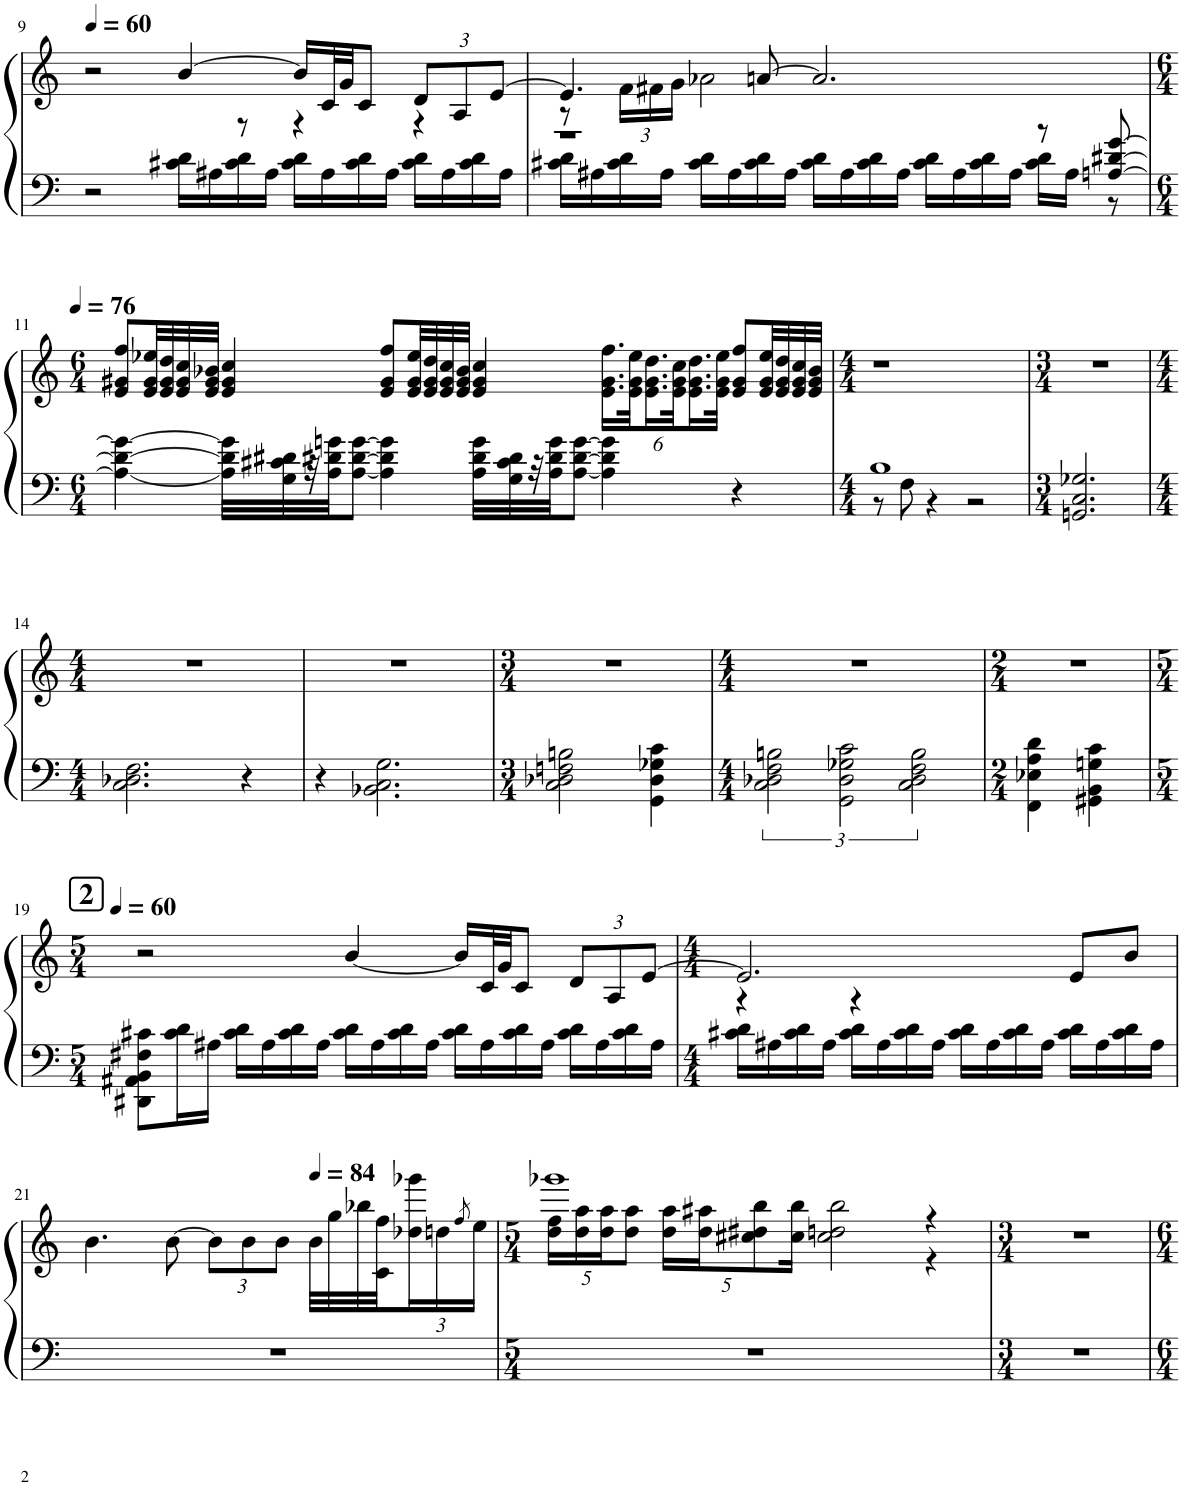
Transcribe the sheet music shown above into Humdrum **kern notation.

**kern	**kern
*part1	*part1
*staff2	*staff1
*I"Piano	*
*I'Pno.	*
!!LO:PB:g=z
*clefF4	*clefG2
*k[]	*k[]
*M5/4	*M5/4
*MM60	*MM60
=9	=9
*	*^
2r	2r	8ryy
*	*v	*v
16c#X\ 16d\LL	[4b/
16A#X\	.
*	*^
16c#\ 16d\	.	8r
16A#\JJ	.	.
16c#\ 16d\LL	16b/LL]	4r
16A#\	32c/L	.
.	32g/JJ	.
16c#\ 16d\	8c/J	.
16A#\JJ	.	.
*	*Xbrackettup	*
16c#\ 16d\LL	12d/L	4r
16A#\	.	.
.	12A/	.
16c#\ 16d\	.	.
.	[12e/J	.
16A#\JJ	.	.
=10	=10	=10
*^	*	*
1r	16c#X\ 16d\LL	4.e/]	8r
.	16A#X\	.	.
.	16c#\ 16d\	.	24f\LL
.	.	.	24f#X\
.	16A#\JJ	.	.
.	.	.	24g\JJ
.	16c#\ 16d\LL	.	2a-X\
.	16A#\	.	.
.	16c#\ 16d\	[8an/	.
.	16A#\JJ	.	.
.	16c#\ 16d\LL	2.a/]	.
.	16A#\	.	.
.	16c#\ 16d\	.	.
.	16A#\JJ	.	.
.	16c#\ 16d\LL	.	2ryy
.	16A#\	.	.
.	16c#\ 16d\	.	.
.	16A#\JJ	.	.
8r	16c#\ 16d\LL	.	.
.	16A#\JJ	.	.
[8An/ [8d#X/ [8g/	8r	.	.
*v	*v	*	*
*	*v	*v
!!LO:LB:g=z
=11	=11
*M6/4	*M6/4
*	*MM76
4A\_ 4d#\_ 4g\_	8e/ 8g#X/ 8ff/L
.	32e/ 32g#/ 32ee-X/LL
.	32e/ 32g#/ 32dd/
.	32e/ 32g#/ 32cc/
.	32e/ 32g#/ 32b-X/JJJ
32A\] 32d#\] 32g\]LLL	4e/ 4g#/ 4cc/
32G\ 32c#X\ 32d#X\	.
32r	.
32A\ 32d#X\ 32gn\JJ	.
[8A\ [8d#\ [8g\J	.
4A\] 4d#\] 4g\]	8e/ 8g#/ 8ff/L
.	32e/ 32g#/ 32ee-/LL
.	32e/ 32g#/ 32dd/
.	32e/ 32g#/ 32cc/
.	32e/ 32g#/ 32b-/JJJ
32A\ 32d#\ 32g\LLL	4e/ 4g#/ 4cc/
32G\ 32c#\ 32d#\	.
32r	.
32A\ 32d#\ 32g\JJ	.
[8A\ [8d#\ [8g\J	.
4A\] 4d#\] 4g\]	24.e\ 24.g#\ 24.ff\LL
.	48e\ 48g#\ 48ee-\JK
.	24.e\ 24.g#\ 24.dd\L
.	48e\ 48g#\ 48cc\JK
.	24.e\ 24.g#\ 24.dd\L
.	48e\ 48g#\ 48ee-\JJk
4r	8e/ 8g#/ 8ff/L
.	32e/ 32g#/ 32ee-/LL
.	32e/ 32g#/ 32dd/
.	32e/ 32g#/ 32cc/
.	32e/ 32g#/ 32b-/JJJ
=12	=12
*M4/4	*M4/4
*^	*
1B	8r	1r
.	8F\	.
.	4r	.
.	2r	.
*v	*v	*
=13	=13
*M3/4	*M3/4
2.GGn/ 2.C/ 2.G-X/	2.r
!!LO:LB:g=z
=14	=14
*M4/4	*M4/4
2.C\ 2.D-X\ 2.F\	1r
4r	.
=15	=15
4r	1r
2.BB-X\ 2.C\ 2.G\	.
=16	=16
*M3/4	*M3/4
2C\ 2D-X\ 2Fn\ 2Bn\	2.r
4GG\ 4D-\ 4G-X\ 4c\	.
=17	=17
*M4/4	*M4/4
3C\ 3D-X\ 3F\ 3Bn\	1r
3GG\ 3D-\ 3G-X\ 3c\	.
3C\ 3D-\ 3F\ 3B\	.
=18	=18
*M2/4	*M2/4
4FF\ 4E-X\ 4A\ 4d\	2r
4GG#X\ 4BB\ 4Gn\ 4c\	.
!!LO:LB:g=z
=19	=19
!!LO:REH:place=s1:a:B:cj:fs=14:t=2
*M5/4	*M5/4
*	*MM60
*	*^
8DD#X\ 8AA#X\ 8BB\ 8F#X\ 8c#X\L	2r	8ryy
*	*v	*v
16c#\ 16d\L	.
16A#X\JJ	.
16c#\ 16d\LL	.
16A#\	.
16c#\ 16d\	.
16A#\JJ	.
16c#\ 16d\LL	[4b/
16A#\	.
*	*^
16c#\ 16d\	.	8ryy
16A#\JJ	.	.
16c#\ 16d\LL	16b/LL]	4ryy
16A#\	32c/L	.
.	32g/JJ	.
16c#\ 16d\	8c/J	.
16A#\JJ	.	.
16c#\ 16d\LL	12d/L	4ryy
16A#\	.	.
.	12A/	.
16c#\ 16d\	.	.
.	[12e/J	.
16A#\JJ	.	.
=20	=20	=20
*M4/4	*M4/4	*
16c#X\ 16d\LL	2.e/]	4r
16A#X\	.	.
16c#\ 16d\	.	.
16A#\JJ	.	.
16c#\ 16d\LL	.	4r
16A#\	.	.
16c#\ 16d\	.	.
16A#\JJ	.	.
16c#\ 16d\LL	.	2ryy
16A#\	.	.
16c#\ 16d\	.	.
16A#\JJ	.	.
16c#\ 16d\LL	8e/L	.
16A#\	.	.
16c#\ 16d\	8b/J	.
16A#\JJ	.	.
*	*v	*v
!!LO:LB:g=z
=21	=21
1r	4.b\
.	[8b\
.	12b\L]
.	12b\
.	12b\J
*	*MM84
.	32b\LLL
.	32gg\
.	32bb-X\
.	32c\ 32ff\JJ
.	24dd-X\ 24ggg-X\L
.	24ddn\
.	8qff/
.	24ee\JJ
=22	=22
*M5/4	*M5/4
*	*^
4%5r	1ggg-X	20dd\ 20ff\LL
.	.	20dd\ 20aa\
.	.	20dd\ 20aa\J
.	.	10dd\ 10aa\J
.	.	20dd\ 20aa\LL
.	.	20dd\ 20aa#X\J
.	.	10cc#X\ 10dd#X\ 10bb\
.	.	20cc#\ 20bb\Jk
.	.	2cc#\ 2ddn\ 2bb\
.	4r	4r
*	*v	*v
=23	=23
*M3/4	*M3/4
2.r	2.r
=	=
*-	*-
